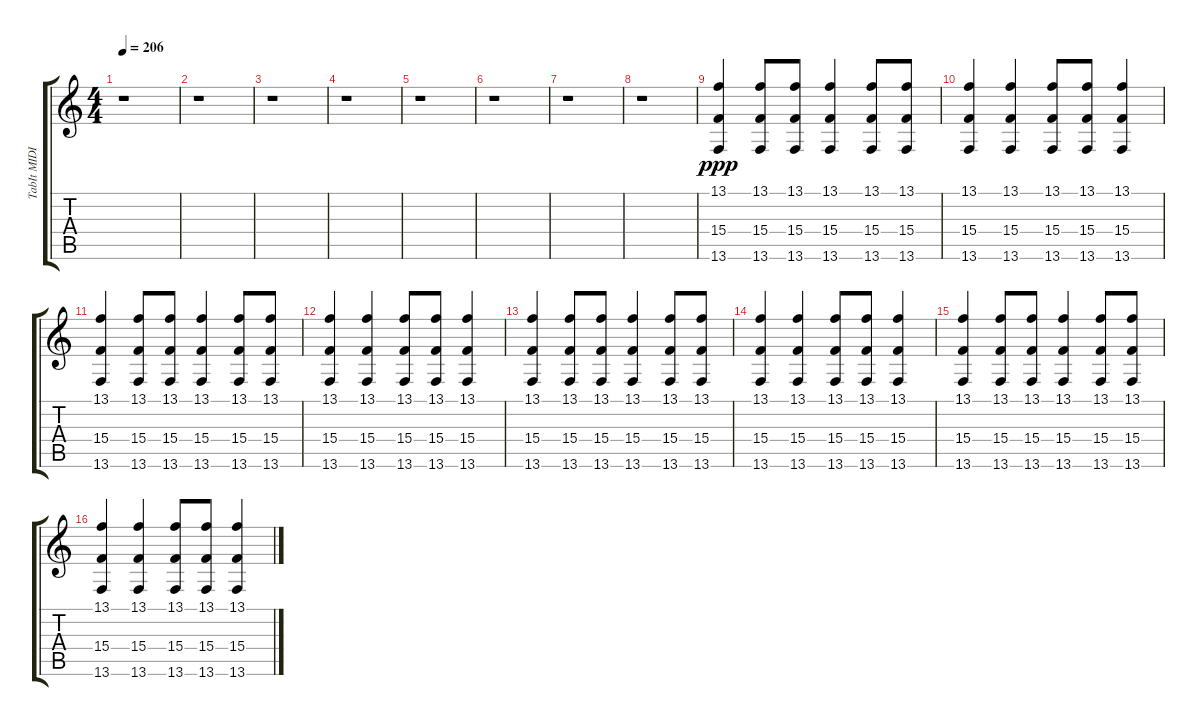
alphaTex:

\track ("TabIt MIDI - Track 5" "TabIt MIDI") {instrument brasssection}
\staff {score tabs}
\tuning (E4 B3 G3 D3 A2 E2) {hide}
\ts (4 4)
\tempo 206
\clef g2
\ks c
r.1{dy f} |
r.1 |
r.1 |
r.1 |
r.1 |
r.1 |
r.1 |
r.1 |
(13.1 15.4 13.6).4{dy ppp} (13.1 15.4 13.6).8 (13.1 15.4 13.6).8 (13.1 15.4 13.6).4 (13.1 15.4 13.6).8 (13.1 15.4 13.6).8 |
(13.1 15.4 13.6).4 (13.1 15.4 13.6).4 (13.1 15.4 13.6).8 (13.1 15.4 13.6).8 (13.1 15.4 13.6).4 |
(13.1 15.4 13.6).4 (13.1 15.4 13.6).8 (13.1 15.4 13.6).8 (13.1 15.4 13.6).4 (13.1 15.4 13.6).8 (13.1 15.4 13.6).8 |
(13.1 15.4 13.6).4 (13.1 15.4 13.6).4 (13.1 15.4 13.6).8 (13.1 15.4 13.6).8 (13.1 15.4 13.6).4 |
(13.1 15.4 13.6).4 (13.1 15.4 13.6).8 (13.1 15.4 13.6).8 (13.1 15.4 13.6).4 (13.1 15.4 13.6).8 (13.1 15.4 13.6).8 |
(13.1 15.4 13.6).4 (13.1 15.4 13.6).4 (13.1 15.4 13.6).8 (13.1 15.4 13.6).8 (13.1 15.4 13.6).4 |
(13.1 15.4 13.6).4 (13.1 15.4 13.6).8 (13.1 15.4 13.6).8 (13.1 15.4 13.6).4 (13.1 15.4 13.6).8 (13.1 15.4 13.6).8 |
(13.1 15.4 13.6).4 (13.1 15.4 13.6).4 (13.1 15.4 13.6).8 (13.1 15.4 13.6).8 (13.1 15.4 13.6).4
